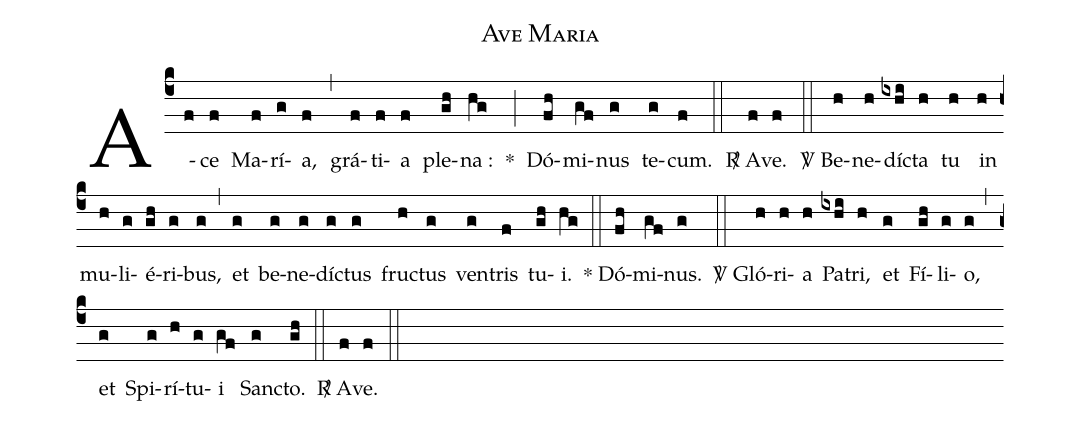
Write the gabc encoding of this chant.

name:Ave Maria;
%%
(c4) A(f)ce(f) Ma(f)rí(g)a,(f) (,) grá(f)ti(f)a(f) ple(gh)na :(hg) *(;) Dó(fh)mi(gf)nus(g) te(g)cum.(f) (::)
<sp>R/</sp> A(f)ve.(f) (::)
<sp>V/</sp> Be(h)ne(h)díc(ixhi)ta(h) tu(h) in(h) mu(h)li(g)é(gh)ri(g)bus,(g) (,) et(g) be(g)ne(g)díc(g)tus(g) fru(h)ctus(g) ven(g)tris(f) tu(gh)i.(hg) (::)
<sp>*</sp> Dó(fh)mi(gf)nus.(g) (::)
<sp>V/</sp> Gló(h)ri(h)a(h) Pa(ixhi)tri,(h) et(g) Fí(gh)li(g)o,(g) (,)et(g) Spi(g)rí(h)tu(g)i(gf) Sanc(g)to.(gh) (::)
<sp>R/</sp> A(f)ve.(f) (::)
